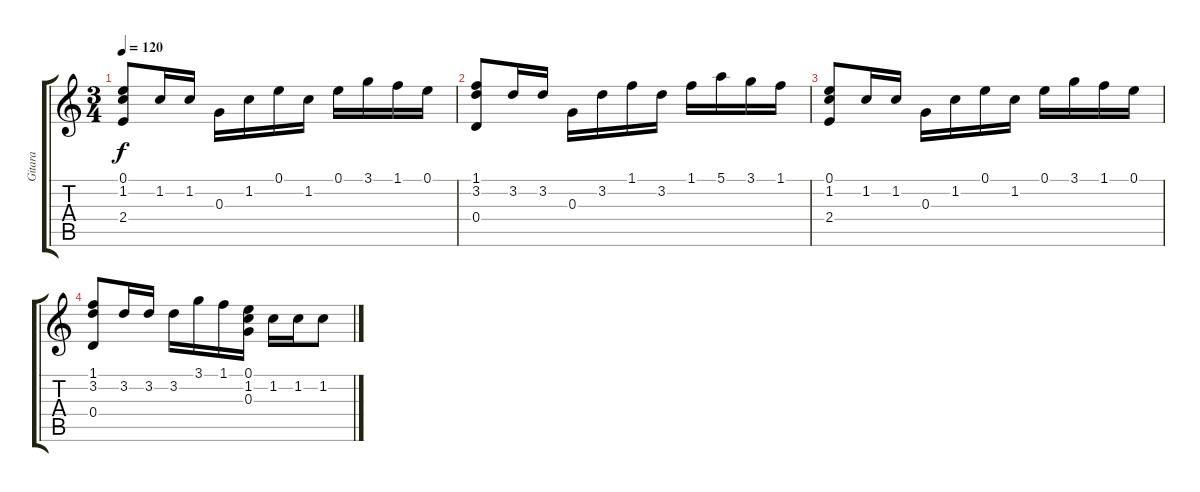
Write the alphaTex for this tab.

\track ("Gitara" "Gitara") {instrument acousticguitarnylon}
\staff {score tabs}
\tuning (E4 B3 G3 D3 A2 E2) {hide}
\ts (3 4)
\tempo 120
\clef g2
\ks c
(0.1 1.2 2.4).8{dy f instrument acousticguitarnylon} 1.2.16 1.2.16 0.3.16 1.2.16 0.1.16 1.2.16 0.1.16 3.1.16 1.1.16 0.1.16 |
(1.1 3.2 0.4).8 3.2.16 3.2.16 0.3.16 3.2.16 1.1.16 3.2.16 1.1.16 5.1.16 3.1.16 1.1.16 |
(0.1 1.2 2.4).8 1.2.16 1.2.16 0.3.16 1.2.16 0.1.16 1.2.16 0.1.16 3.1.16 1.1.16 0.1.16 |
(1.1 3.2 0.4).8 3.2.16 3.2.16 3.2.16 3.1.16 1.1.16 (0.1 1.2 0.3).16 1.2.16 1.2.16 1.2.8
